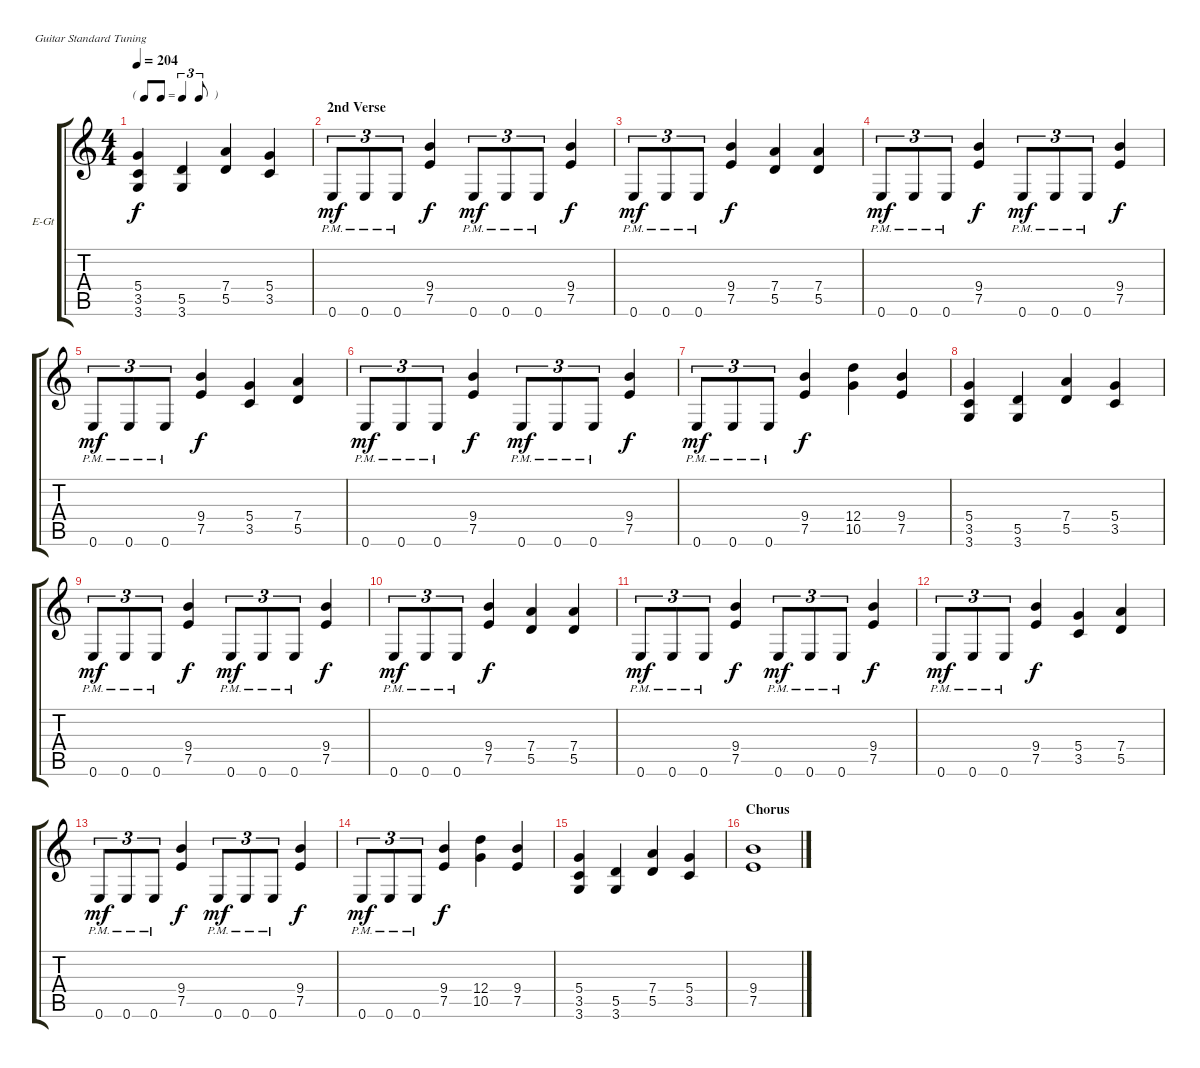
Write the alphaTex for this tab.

\bracketExtendMode groupsimilarinstruments
\firstSystemTrackNameOrientation horizontal
\otherSystemsTrackNameOrientation horizontal
\track ("Gtr II Lead" "E-Gt") {instrument overdrivenguitar}
\staff {score tabs}
\tuning (E4 B3 G3 D3 A2 E2)
\ts (4 4)
\tf triplet8th
\tempo 204
\clef g2
\ks c
(5.4 3.5 3.6).4{dy f} (5.5 3.6).4 (7.4 5.5).4 (5.4 3.5).4 |
\section ("" "2nd Verse")
0.6{pm}.8{tu (3 2) dy mf} 0.6{pm}.8{tu (3 2)} 0.6{pm}.8{tu (3 2)} (9.4 7.5).4{dy f} 0.6{pm}.8{tu (3 2) dy mf} 0.6{pm}.8{tu (3 2)} 0.6{pm}.8{tu (3 2)} (9.4 7.5).4{dy f} |
0.6{pm}.8{tu (3 2) dy mf} 0.6{pm}.8{tu (3 2)} 0.6{pm}.8{tu (3 2)} (9.4 7.5).4{dy f} (7.4 5.5).4 (7.4 5.5).4 |
0.6{pm}.8{tu (3 2) dy mf} 0.6{pm}.8{tu (3 2)} 0.6{pm}.8{tu (3 2)} (9.4 7.5).4{dy f} 0.6{pm}.8{tu (3 2) dy mf} 0.6{pm}.8{tu (3 2)} 0.6{pm}.8{tu (3 2)} (9.4 7.5).4{dy f} |
0.6{pm}.8{tu (3 2) dy mf} 0.6{pm}.8{tu (3 2)} 0.6{pm}.8{tu (3 2)} (9.4 7.5).4{dy f} (5.4 3.5).4 (7.4 5.5).4 |
0.6{pm}.8{tu (3 2) dy mf} 0.6{pm}.8{tu (3 2)} 0.6{pm}.8{tu (3 2)} (9.4 7.5).4{dy f} 0.6{pm}.8{tu (3 2) dy mf} 0.6{pm}.8{tu (3 2)} 0.6{pm}.8{tu (3 2)} (9.4 7.5).4{dy f} |
0.6{pm}.8{tu (3 2) dy mf} 0.6{pm}.8{tu (3 2)} 0.6{pm}.8{tu (3 2)} (9.4 7.5).4{dy f} (12.4 10.5).4 (9.4 7.5).4 |
(5.4 3.5 3.6).4 (5.5 3.6).4 (7.4 5.5).4 (5.4 3.5).4 |
0.6{pm}.8{tu (3 2) dy mf} 0.6{pm}.8{tu (3 2)} 0.6{pm}.8{tu (3 2)} (9.4 7.5).4{dy f} 0.6{pm}.8{tu (3 2) dy mf} 0.6{pm}.8{tu (3 2)} 0.6{pm}.8{tu (3 2)} (9.4 7.5).4{dy f} |
0.6{pm}.8{tu (3 2) dy mf} 0.6{pm}.8{tu (3 2)} 0.6{pm}.8{tu (3 2)} (9.4 7.5).4{dy f} (7.4 5.5).4 (7.4 5.5).4 |
0.6{pm}.8{tu (3 2) dy mf} 0.6{pm}.8{tu (3 2)} 0.6{pm}.8{tu (3 2)} (9.4 7.5).4{dy f} 0.6{pm}.8{tu (3 2) dy mf} 0.6{pm}.8{tu (3 2)} 0.6{pm}.8{tu (3 2)} (9.4 7.5).4{dy f} |
0.6{pm}.8{tu (3 2) dy mf} 0.6{pm}.8{tu (3 2)} 0.6{pm}.8{tu (3 2)} (9.4 7.5).4{dy f} (5.4 3.5).4 (7.4 5.5).4 |
0.6{pm}.8{tu (3 2) dy mf} 0.6{pm}.8{tu (3 2)} 0.6{pm}.8{tu (3 2)} (9.4 7.5).4{dy f} 0.6{pm}.8{tu (3 2) dy mf} 0.6{pm}.8{tu (3 2)} 0.6{pm}.8{tu (3 2)} (9.4 7.5).4{dy f} |
0.6{pm}.8{tu (3 2) dy mf} 0.6{pm}.8{tu (3 2)} 0.6{pm}.8{tu (3 2)} (9.4 7.5).4{dy f} (12.4 10.5).4 (9.4 7.5).4 |
(5.4 3.5 3.6).4 (5.5 3.6).4 (7.4 5.5).4 (5.4 3.5).4 |
\section ("" "Chorus")
(9.4 7.5).1
